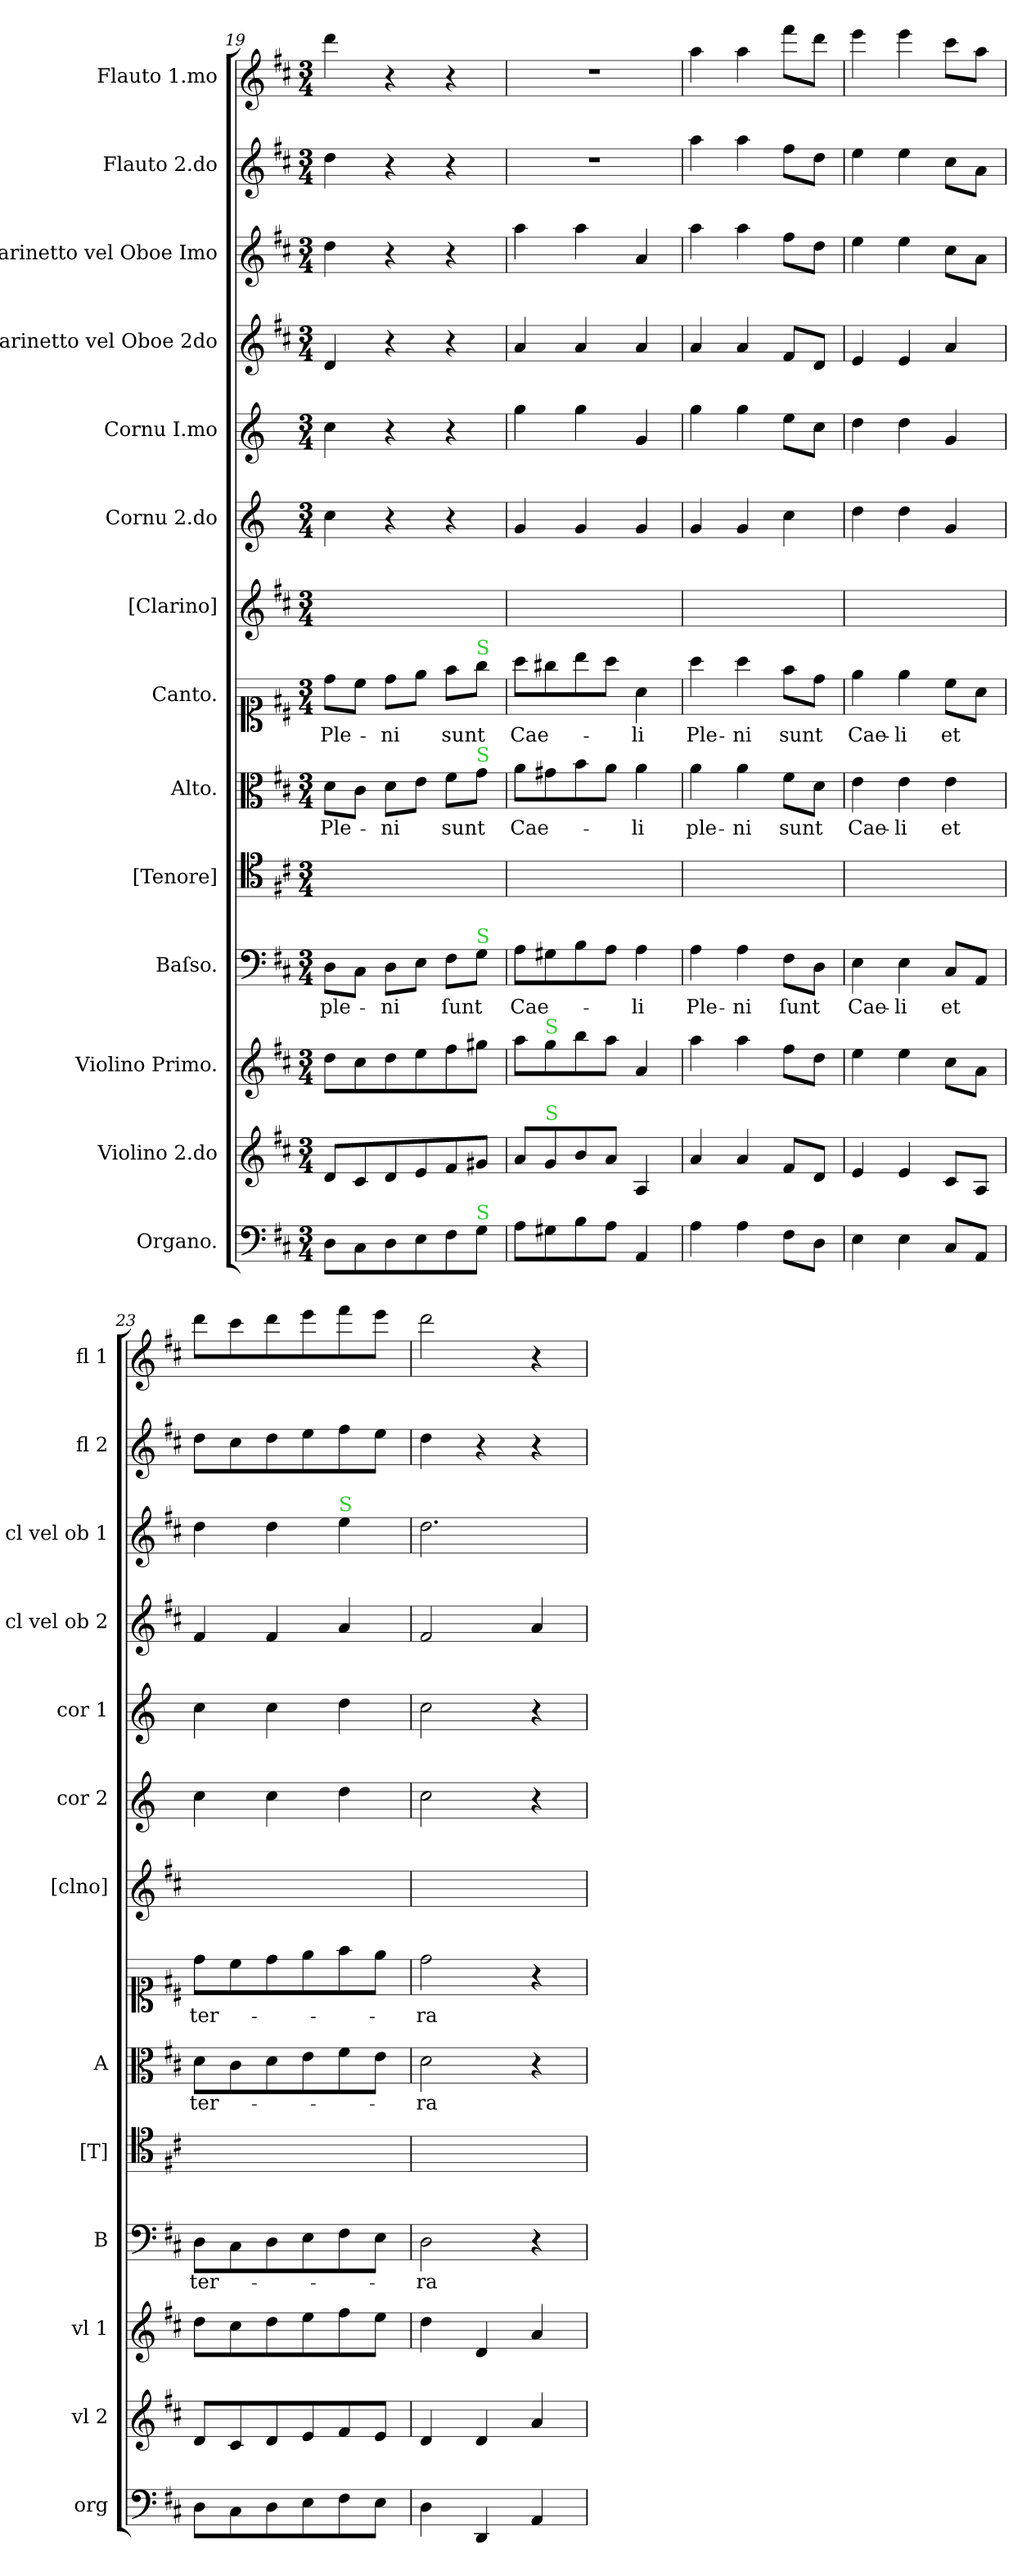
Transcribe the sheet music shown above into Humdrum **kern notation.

**kern	**kern	**kern	**kern	**text	**kern	**kern	**text	**kern	**text	**kern	**kern	**kern	**kern	**kern	**kern	**kern
*part14	*part13	*part12	*part11	*part11	*part10	*part9	*part9	*part8	*part8	*part7	*part6	*part5	*part4	*part3	*part2	*part1
*staff14	*staff13	*staff12	*staff11	*staff11	*staff10	*staff9	*staff9	*staff8	*staff8	*staff7	*staff6	*staff5	*staff4	*staff3	*staff2	*staff1
*I"Organo.	*I"Violino 2.do	*I"Violino Primo.	*I"Baſso.	*	*I"[Tenore]	*I"Alto.	*	*I"Canto.	*	*I"[Clarino]	*I"Cornu 2.do	*I"Cornu I.mo	*I"Clarinetto vel Oboe 2do	*I"Clarinetto vel Oboe Imo	*I"Flauto 2.do	*I"Flauto 1.mo
*I'org	*I'vl 2	*I'vl 1	*I'B	*	*I'[T]	*I'A	*	*	*	*I'[clno]	*I'cor 2	*I'cor 1	*I'cl vel ob 2	*I'cl vel ob 1	*I'fl 2	*I'fl 1
*clefF4	*clefG2	*clefG2	*clefF4	*	*clefC4	*clefC3	*	*clefC1	*	*clefG2	*clefG2	*clefG2	*clefG2	*clefG2	*clefG2	*clefG2
*	*	*	*	*	*	*	*	*	*	*	*ITrd6c10	*ITrd6c10	*	*	*	*
*k[f#c#]	*k[f#c#]	*k[f#c#]	*k[f#c#]	*	*k[f#c#]	*k[f#c#]	*	*k[f#c#]	*	*k[f#c#]	*k[f#c#]	*k[f#c#]	*k[f#c#]	*k[f#c#]	*k[f#c#]	*k[f#c#]
*D:	*D:	*D:	*D:	*	*D:	*D:	*	*D:	*	*D:	*	*	*D:	*D:	*D:	*D:
*M3/4	*M3/4	*M3/4	*M3/4	*	*M3/4	*M3/4	*	*M3/4	*	*M3/4	*M3/4	*M3/4	*M3/4	*M3/4	*M3/4	*M3/4
=19	=19	=19	=19	=19	=19	=19	=19	=19	=19	=19	=19	=19	=19	=19	=19	=19
8D\L	8d/L	8dd\L	8D\L	ple-	2.ryy	8d\L	Ple-	8dd\L	Ple-	2.ryy	4d\	4d\	4d/	4dd\	4dd\	4ddd\
8C#\	8c#/	8cc#\	8C#\J	.	.	8c#\J	.	8cc#\J	.	.	.	.	.	.	.	.
8D\	8d/	8dd\	8D\L	-ni	.	8d\L	-ni	8dd\L	-ni	.	4r	4r	4r	4r	4r	4r
8E\	8e/	8ee\	8E\J	.	.	8e\J	.	8ee\J	.	.	.	.	.	.	.	.
8F#\	8f#/	8ff#\	8F#\L	ſunt	.	8f#\L	sunt	8ff#\L	sunt	.	4r	4r	4r	4r	4r	4r
!	!	!	!	!	!	!	!	!LO:TX:a:color=limegreen:t=S	!	!	!	!	!	!	!	!
!	!	!	!	!	!	!LO:TX:a:color=limegreen:t=S	!	!	!	!	!	!	!	!	!	!
!	!	!	!LO:TX:a:color=limegreen:t=S	!	!	!	!	!	!	!	!	!	!	!	!	!
!LO:TX:a:color=limegreen:t=S	!	!	!	!	!	!	!	!	!	!	!	!	!	!	!	!
8G\J	8g#X/J	8gg#X\J	8G\J	.	.	8g\J	.	8gg\J	.	.	.	.	.	.	.	.
=20	=20	=20	=20	=20	=20	=20	=20	=20	=20	=20	=20	=20	=20	=20	=20	=20
8A\L	8a/L	8aa\L	8A\L	Cae-	2.ryy	8a\L	Cae-	8aa\L	Cae-	2.ryy	4A/	4a\	4a/	4aa\	2.r	2.r
!	!	!LO:TX:a:color=limegreen:t=S	!	!	!	!	!	!	!	!	!	!	!	!	!	!
!	!LO:TX:a:color=limegreen:t=S	!	!	!	!	!	!	!	!	!	!	!	!	!	!	!
8G#X\	8g/	8gg\	8G#X\	.	.	8g#X\	.	8gg#X\	.	.	.	.	.	.	.	.
8B\	8b/	8bb\	8B\	.	.	8b\	.	8bb\	.	.	4A/	4a\	4a/	4aa\	.	.
8A\J	8a/J	8aa\J	8A\J	.	.	8a\J	.	8aa\J	.	.	.	.	.	.	.	.
4AA/	4A/	4a/	4A\	-li	.	4a\	-li	4a\	-li	.	4A/	4A/	4a/	4a/	.	.
=21	=21	=21	=21	=21	=21	=21	=21	=21	=21	=21	=21	=21	=21	=21	=21	=21
4A\	4a/	4aa\	4A\	Ple-	2.ryy	4a\	ple-	4aa\	Ple-	2.ryy	4A/	4a\	4a/	4aa\	4aa\	4aa\
4A\	4a/	4aa\	4A\	-ni	.	4a\	-ni	4aa\	-ni	.	4A/	4a\	4a/	4aa\	4aa\	4aa\
8F#\L	8f#/L	8ff#\L	8F#\L	ſunt	.	8f#\L	sunt	8ff#\L	sunt	.	4d\	8f#\L	8f#/L	8ff#\L	8ff#\L	8fff#\L
8D\J	8d/J	8dd\J	8D\J	.	.	8d\J	.	8dd\J	.	.	.	8d\J	8d/J	8dd\J	8dd\J	8ddd\J
=22	=22	=22	=22	=22	=22	=22	=22	=22	=22	=22	=22	=22	=22	=22	=22	=22
4E\	4e/	4ee\	4E\	Cae-	2.ryy	4e\	Cae-	4ee\	Cae-	2.ryy	4e\	4e\	4e/	4ee\	4ee\	4eee\
4E\	4e/	4ee\	4E\	-li	.	4e\	-li	4ee\	-li	.	4e\	4e\	4e/	4ee\	4ee\	4eee\
8C#/L	8c#/L	8cc#\L	8C#/L	et	.	4e\	et	8cc#\L	et	.	4A/	4A/	4a/	8cc#\L	8cc#\L	8ccc#\L
8AA/J	8A/J	8a\J	8AA/J	.	.	.	.	8a\J	.	.	.	.	.	8a\J	8a\J	8aa\J
=23	=23	=23	=23	=23	=23	=23	=23	=23	=23	=23	=23	=23	=23	=23	=23	=23
8D\L	8d/L	8dd\L	8D\L	ter-	2.ryy	8d\L	ter-	8dd\L	ter-	2.ryy	4d\	4d\	4f#/	4dd\	8dd\L	8ddd\L
8C#\	8c#/	8cc#\	8C#\	.	.	8c#\	.	8cc#\	.	.	.	.	.	.	8cc#\	8ccc#\
8D\	8d/	8dd\	8D\	.	.	8d\	.	8dd\	.	.	4d\	4d\	4f#/	4dd\	8dd\	8ddd\
8E\	8e/	8ee\	8E\	.	.	8e\	.	8ee\	.	.	.	.	.	.	8ee\	8eee\
!	!	!	!	!	!	!	!	!	!	!	!	!	!	!LO:TX:a:color=limegreen:t=S	!	!
8F#\	8f#/	8ff#\	8F#\	.	.	8f#\	.	8ff#\	.	.	4e\	4e\	4a/	4ee\	8ff#\	8fff#\
8E\J	8e/J	8ee\J	8E\J	.	.	8e\J	.	8ee\J	.	.	.	.	.	.	8ee\J	8eee\J
=24	=24	=24	=24	=24	=24	=24	=24	=24	=24	=24	=24	=24	=24	=24	=24	=24
4D\	4d/	4dd\	2D\	-ra	2.ryy	2d\	-ra	2dd\	-ra	2.ryy	2d\	2d\	2f#/	2.dd\	4dd\	2ddd\
4DD/	4d/	4d/	.	.	.	.	.	.	.	.	.	.	.	.	4r	.
4AA/	4a/	4a/	4r	.	.	4r	.	4r	.	.	4r	4r	4a/	.	4r	4r
=	=	=	=	=	=	=	=	=	=	=	=	=	=	=	=	=
*-	*-	*-	*-	*-	*-	*-	*-	*-	*-	*-	*-	*-	*-	*-	*-	*-
